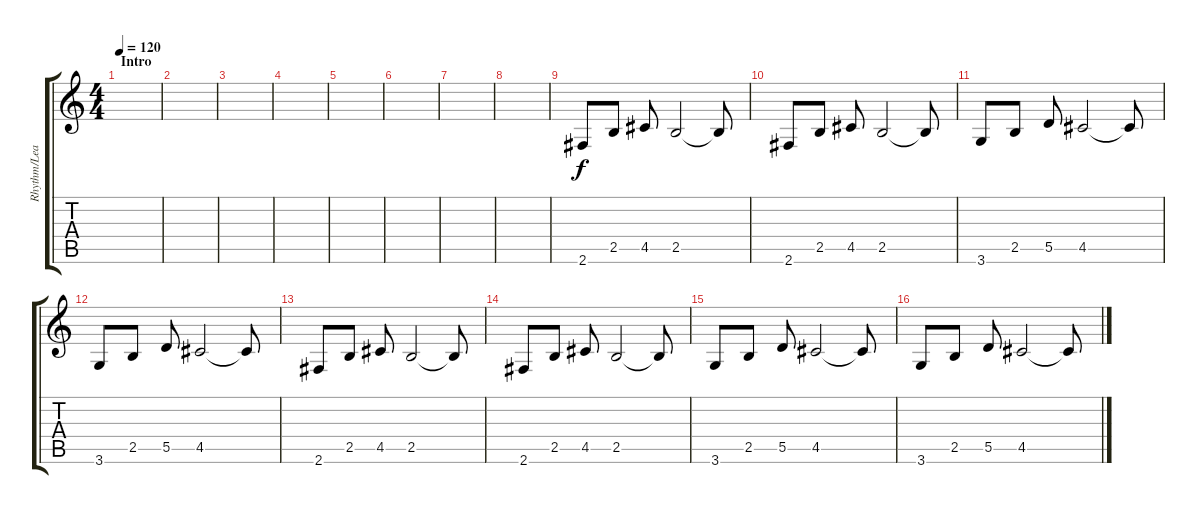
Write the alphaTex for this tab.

\track ("Rhythm/Lead" "Rhythm/Lea") {instrument distortionguitar}
\staff {score tabs}
\tuning (E4 B3 G3 D3 A2 E2) {hide}
\ts (4 4)
\section ("" "Intro")
\tempo 120
\clef g2
\ks c
|
|
|
|
|
|
|
|
2.6.8 2.5.8 4.5.8 2.5.2 2.5{t}.8 |
2.6.8 2.5.8 4.5.8 2.5.2 2.5{t}.8 |
3.6.8 2.5.8 5.5.8 4.5.2 4.5{t}.8 |
3.6.8 2.5.8 5.5.8 4.5.2 4.5{t}.8 |
2.6.8 2.5.8 4.5.8 2.5.2 2.5{t}.8 |
2.6.8 2.5.8 4.5.8 2.5.2 2.5{t}.8 |
3.6.8 2.5.8 5.5.8 4.5.2 4.5{t}.8 |
3.6.8 2.5.8 5.5.8 4.5.2 4.5{t}.8
